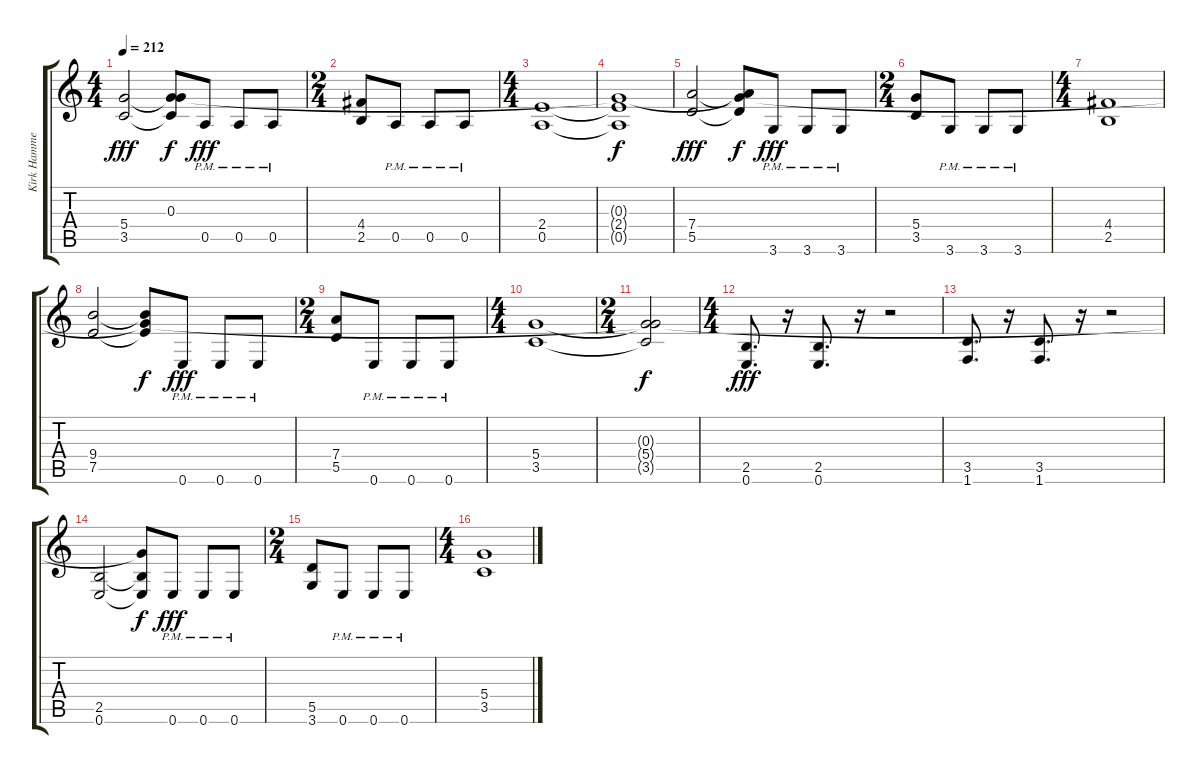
\track ("Kirk Hammet" "Kirk Hamme") {instrument distortionguitar}
\staff {score tabs}
\tuning (E4 B3 G3 D3 A2 E2) {hide}
\ts (4 4)
\tempo 212
\clef g2
\ks c
(5.4 3.5).2{dy fff} (0.3 5.4{t} 3.5{t}).8{dy f} 0.5{pm}.8{dy fff} 0.5{pm}.8 0.5{pm}.8 |
\ts (2 4)
(4.4 2.5).8 0.5{pm}.8 0.5{pm}.8 0.5{pm}.8 |
\ts (4 4)
(2.4 0.5).1 |
(0.3{t} 2.4{t} 0.5{t}).1{dy f} |
(7.4 5.5).2{dy fff} (0.3{t} 7.4{t} 5.5{t}).8{dy f} 3.6{pm}.8{dy fff} 3.6{pm}.8 3.6{pm}.8 |
\ts (2 4)
(5.4 3.5).8 3.6{pm}.8 3.6{pm}.8 3.6{pm}.8 |
\ts (4 4)
(4.4 2.5).1 |
(9.4 7.5).2 (0.3{t} 9.4{t} 7.5{t}).8{dy f} 0.6{pm}.8{dy fff} 0.6{pm}.8 0.6{pm}.8 |
\ts (2 4)
(7.4 5.5).8 0.6{pm}.8 0.6{pm}.8 0.6{pm}.8 |
\ts (4 4)
(5.4 3.5).1 |
\ts (2 4)
(0.3{t} 5.4{t} 3.5{t}).2{dy f} |
\ts (4 4)
(2.5 0.6).8{d dy fff} r.16 (2.5 0.6).8{d} r.16 r.2 |
(3.5 1.6).8{d} r.16 (3.5 1.6).8{d} r.16 r.2 |
(2.5 0.6).2 (5.4{t} 2.5{t} 0.6{t}).8{dy f} 0.6{pm}.8{dy fff} 0.6{pm}.8 0.6{pm}.8 |
\ts (2 4)
(5.5 3.6).8 0.6{pm}.8 0.6{pm}.8 0.6{pm}.8 |
\ts (4 4)
(5.4 3.5).1
